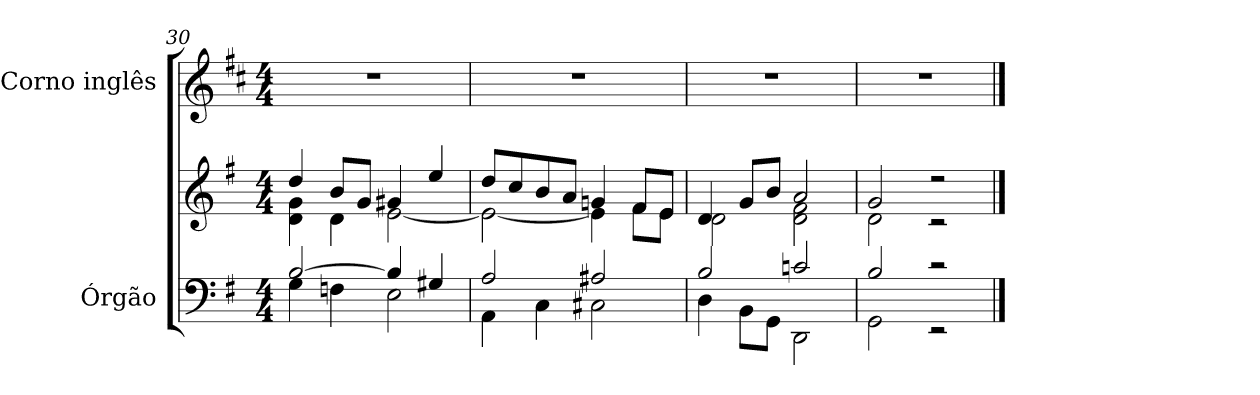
**kern	**kern	**kern
*part2	*part2	*part1
*staff3	*staff2	*staff1
*I"Órgão	*	*I"Corno inglês
*I'Órg.	*	*I'Co. in.
!!LO:LB:g=z
*clefF4	*clefG2	*clefG2
*	*	*ITrd4c7
*k[f#]	*k[f#]	*k[f#]
*G:	*G:	*G:
*M4/4	*M4/4	*M4/4
=30	=30	=30
*^	*^	*
[>2Bi/	4Gi\	4ddi/	4di\ 4gi	1r
.	4Fni\	8bi/L	4di\	.
.	.	8gi/J	.	.
4Bi/]	2Ei\	4g#Xi/	[<2ei\	.
4G#Xi/	.	4eei/	.	.
=31	=31	=31	=31	=31
2Ai/	4AAi\	8ddi/L	2ei\_<	1r
.	.	8cci/	.	.
.	4Ci\	8bi/	.	.
.	.	8ai/J	.	.
2A#Xi/	2C#Xi\	4gni/	4ei\]	.
.	.	8f#i/L	8f#i\L	.
.	.	8ei/J	8ei\J	.
=32	=32	=32	=32	=32
2Bi/	4Di\	4di/	2di\	1r
.	8BBi\L	8gi/L	.	.
.	8GGi\J	8bi/J	.	.
2cni/	2DDi\	2ai/	2di\ 2f#i	.
=33	=33	=33	=33	=33
2Bi/	2GGi\	2gi/	2di\	1r
2r	2r	2r	2r	.
*v	*v	*	*	*
*	*v	*v	*
==	==	==
*-	*-	*-
